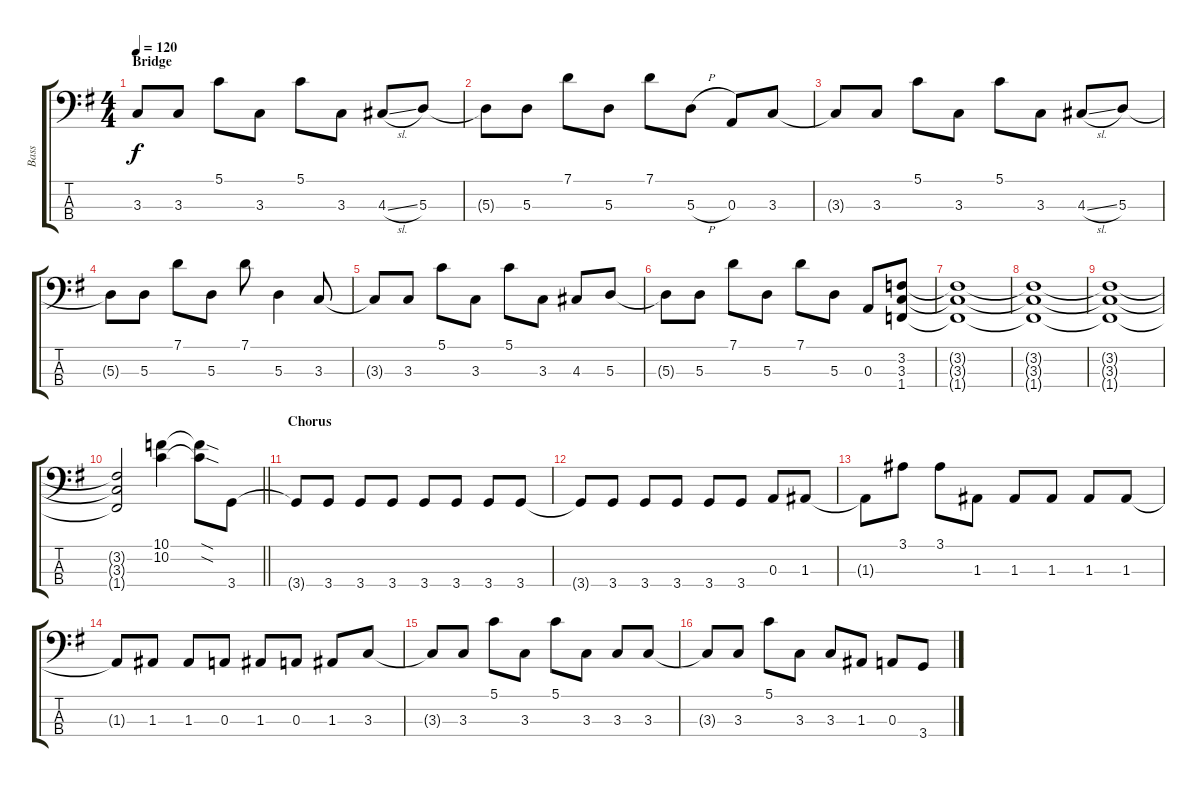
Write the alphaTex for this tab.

\track ("Bass" "Bass") {instrument electricbassfinger}
\staff {score tabs}
\tuning (G2 D2 A1 E1) {hide}
\ts (4 4)
\section ("" "Bridge")
\tempo 120
\clef f4
\ks g
3.3{t}.8{dy f} 3.3.8 5.1.8 3.3.8 5.1.8 3.3.8 4.3{sl}.8 5.3.8 |
5.3{t}.8 5.3.8 7.1.8 5.3.8 7.1.8 5.3{h}.8 0.3.8 3.3.8 |
3.3{t}.8 3.3.8 5.1.8 3.3.8 5.1.8 3.3.8 4.3{sl}.8 5.3.8 |
5.3{t}.8 5.3.8 7.1.8 5.3.8 7.1.8 5.3.4 3.3.8 |
3.3{t}.8 3.3.8 5.1.8 3.3.8 5.1.8 3.3.8 4.3.8 5.3.8 |
5.3{t}.8 5.3.8 7.1.8 5.3.8 7.1.8 5.3.8 0.3.8 (3.2 3.3 1.4).8 |
(3.2{t} 3.3{t} 1.4{t}).1 |
(3.2{t} 3.3{t} 1.4{t}).1 |
(3.2{t} 3.3{t} 1.4{t}).1 |
\barLineRight lightlight
(3.2{t} 3.3{t} 1.4{t}).2 (10.1 10.2).4 (10.1{sod t} 10.2{sod t}).8 3.4.8 |
\section ("" "Chorus")
3.4{t}.8 3.4.8 3.4.8 3.4.8 3.4.8 3.4.8 3.4.8 3.4.8 |
3.4{t}.8 3.4.8 3.4.8 3.4.8 3.4.8 3.4.8 0.3.8 1.3.8 |
1.3{t}.8 3.1.8 3.1.8 1.3.8 1.3.8 1.3.8 1.3.8 1.3.8 |
1.3{t}.8 1.3.8 1.3.8 0.3.8 1.3.8 0.3.8 1.3.8 3.3.8 |
3.3{t}.8 3.3.8 5.1.8 3.3.8 5.1.8 3.3.8 3.3.8 3.3.8 |
3.3{t}.8 3.3.8 5.1.8 3.3.8 3.3.8 1.3.8 0.3.8 3.4.8
